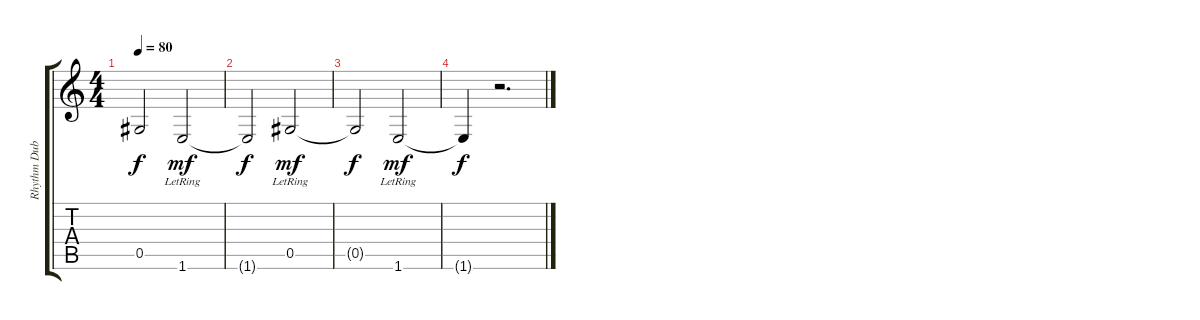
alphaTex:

\track ("Rhythm Dub" "Rhythm Dub") {instrument distortionguitar}
\staff {score tabs}
\tuning (Eb4 Bb3 Gb3 Db3 Ab2 Eb2) {hide}
\ts (4 4)
\tempo 80
\clef g2
\ks c
0.5{t}.2{dy f} 1.6{lr}.2{dy mf} |
1.6{t}.2{dy f} 0.5{lr}.2{dy mf} |
0.5{t}.2{dy f} 1.6{lr}.2{dy mf} |
1.6{t}.4{dy f} r.2{d}
